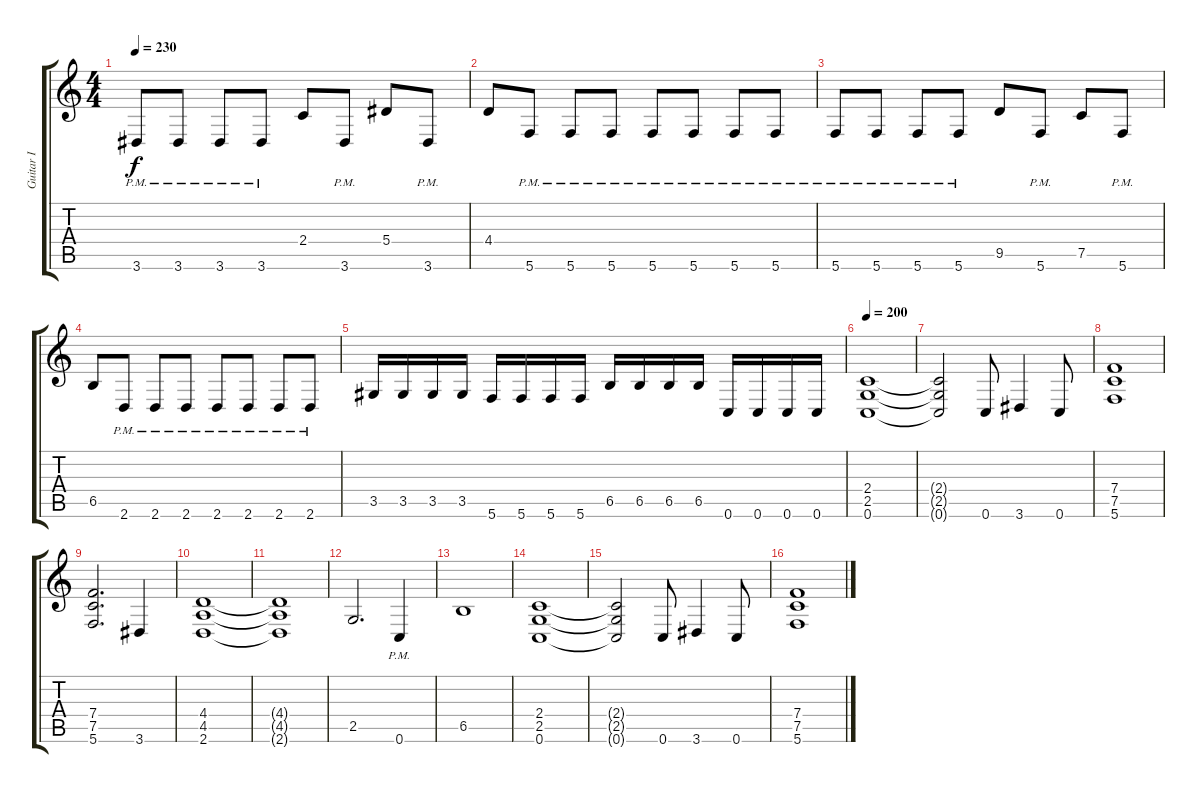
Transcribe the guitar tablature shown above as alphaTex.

\track ("Guitar I" "Guitar I") {instrument distortionguitar}
\staff {score tabs}
\tuning (C4 G3 Eb3 Bb2 F2 C2) {hide}
\ts (4 4)
\tempo 230
\clef g2
\ks c
3.6{pm}.8{dy f} 3.6{pm}.8 3.6{pm}.8 3.6{pm}.8 2.4.8 3.6{pm}.8 5.4.8 3.6{pm}.8 |
4.4.8 5.6{pm}.8 5.6{pm}.8 5.6{pm}.8 5.6{pm}.8 5.6{pm}.8 5.6{pm}.8 5.6{pm}.8 |
5.6{pm}.8 5.6{pm}.8 5.6{pm}.8 5.6{pm}.8 9.5.8 5.6{pm}.8 7.5.8 5.6{pm}.8 |
6.5.8 2.6{pm}.8 2.6{pm}.8 2.6{pm}.8 2.6{pm}.8 2.6{pm}.8 2.6{pm}.8 2.6{pm}.8 |
3.5.16 3.5.16 3.5.16 3.5.16 5.6.16 5.6.16 5.6.16 5.6.16 6.5.16 6.5.16 6.5.16 6.5.16 0.6.16 0.6.16 0.6.16 0.6.16 |
\tempo 200
(2.4 2.5 0.6).1 |
(2.4{t} 2.5{t} 0.6{t}).2 0.6.8 3.6.4 0.6.8 |
(7.4 7.5 5.6).1 |
(7.4 7.5 5.6).2{d} 3.6.4 |
(4.4 4.5 2.6).1 |
(4.4{t} 4.5{t} 2.6{t}).1 |
2.5.2{d} 0.6{pm}.4 |
6.5.1 |
(2.4 2.5 0.6).1 |
(2.4{t} 2.5{t} 0.6{t}).2 0.6.8 3.6.4 0.6.8 |
(7.4 7.5 5.6).1
